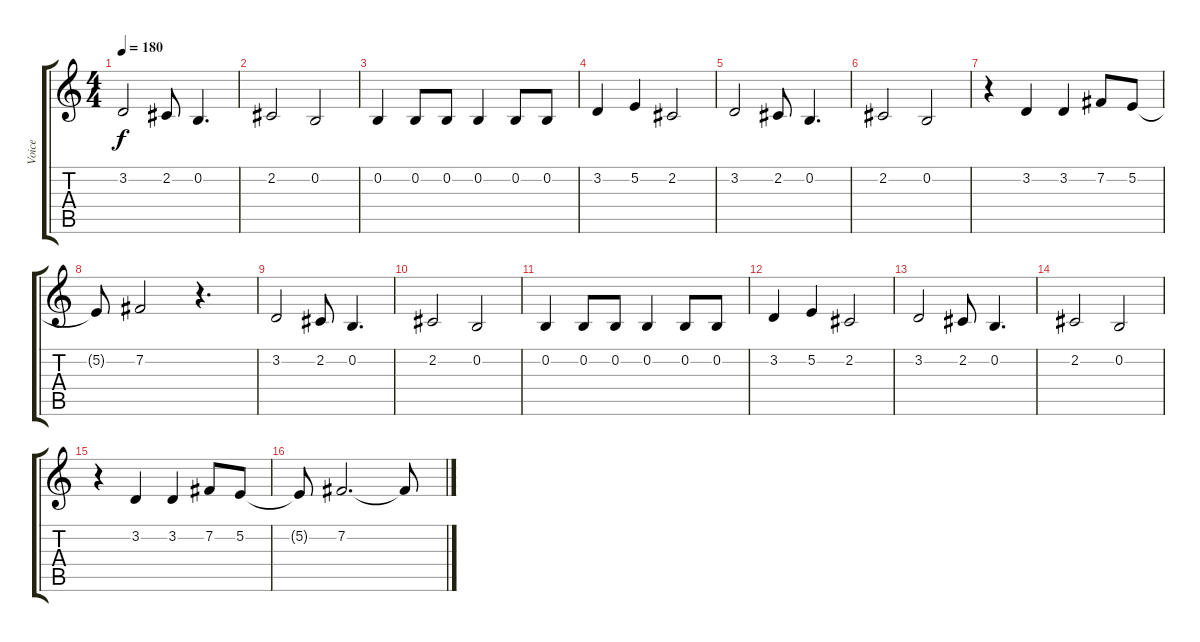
\track ("Voice" "Voice") {instrument lead6voice}
\staff {score tabs}
\tuning (E4 B3 G3 D3 A2 E2) {hide}
\ts (4 4)
\tempo 180
\clef g2
\ks c
3.2.2{dy f} 2.2.8 0.2.4{d} |
2.2.2 0.2.2 |
0.2.4 0.2.8 0.2.8 0.2.4 0.2.8 0.2.8 |
3.2.4 5.2.4 2.2.2 |
3.2.2 2.2.8 0.2.4{d} |
2.2.2 0.2.2 |
r.4 3.2.4 3.2.4 7.2.8 5.2.8 |
5.2{t}.8 7.2.2 r.4{d} |
3.2.2 2.2.8 0.2.4{d} |
2.2.2 0.2.2 |
0.2.4 0.2.8 0.2.8 0.2.4 0.2.8 0.2.8 |
3.2.4 5.2.4 2.2.2 |
3.2.2 2.2.8 0.2.4{d} |
2.2.2 0.2.2 |
r.4 3.2.4 3.2.4 7.2.8 5.2.8 |
5.2{t}.8 7.2.2{d} 7.2{t}.8
